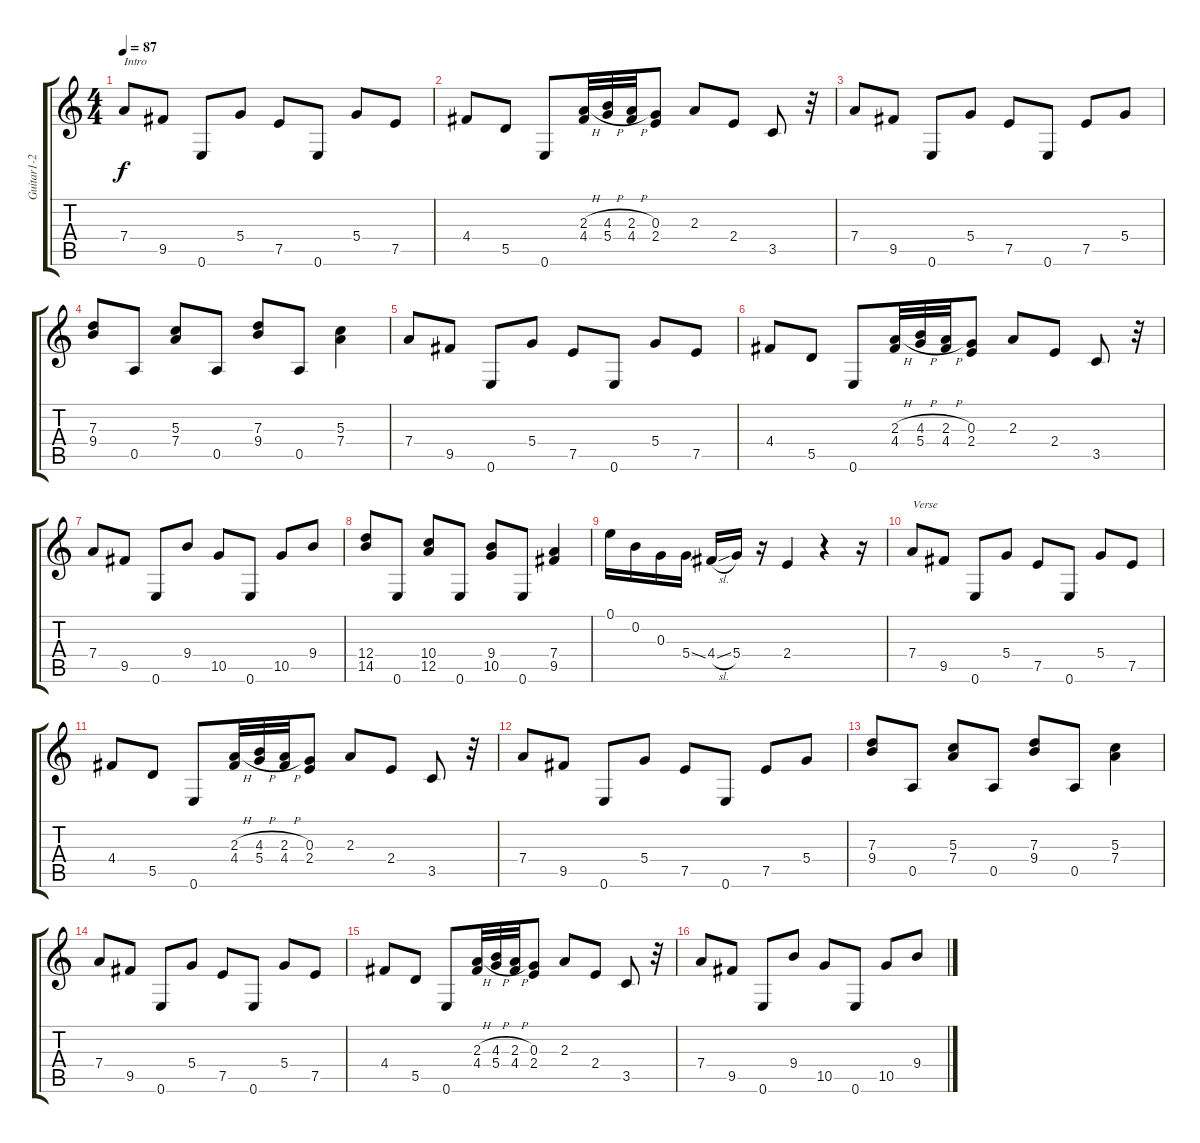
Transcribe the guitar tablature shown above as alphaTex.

\track ("Guitar1-2" "Guitar1-2") {instrument acousticguitarsteel}
\staff {score tabs}
\tuning (E4 B3 G3 D3 A2 E2) {hide}
\ts (4 4)
\tempo 87
\clef g2
\ks c
7.4.8{txt "Intro" dy f instrument acousticguitarsteel} 9.5.8 0.6.8 5.4.8 7.5.8 0.6.8 5.4.8 7.5.8 |
4.4.8 5.5.8 0.6.8 (2.3{h} 4.4).32 (4.3{h} 5.4).32 (2.3{h} 4.4).32 (0.3 2.4).8 2.3.8 2.4.8 3.5.8 r.32 |
7.4.8 9.5.8 0.6.8 5.4.8 7.5.8 0.6.8 7.5.8 5.4.8 |
(7.3 9.4).8 0.5.8 (5.3 7.4).8 0.5.8 (7.3 9.4).8 0.5.8 (5.3 7.4).4 |
7.4.8 9.5.8 0.6.8 5.4.8 7.5.8 0.6.8 5.4.8 7.5.8 |
4.4.8 5.5.8 0.6.8 (2.3{h} 4.4).32 (4.3{h} 5.4).32 (2.3{h} 4.4).32 (0.3 2.4).8 2.3.8 2.4.8 3.5.8 r.32 |
7.4.8 9.5.8 0.6.8 9.4.8 10.5.8 0.6.8 10.5.8 9.4.8 |
(12.4 14.5).8 0.6.8 (10.4 12.5).8 0.6.8 (9.4 10.5).8 0.6.8 (7.4 9.5).4 |
0.1.16 0.2.16 0.3.16 5.4{ss}.16 4.4{sl}.16 5.4.16 r.16 2.4.4 r.4 r.16 |
7.4.8{txt "Verse"} 9.5.8 0.6.8 5.4.8 7.5.8 0.6.8 5.4.8 7.5.8 |
4.4.8 5.5.8 0.6.8 (2.3{h} 4.4).32 (4.3{h} 5.4).32 (2.3{h} 4.4).32 (0.3 2.4).8 2.3.8 2.4.8 3.5.8 r.32 |
7.4.8 9.5.8 0.6.8 5.4.8 7.5.8 0.6.8 7.5.8 5.4.8 |
(7.3 9.4).8 0.5.8 (5.3 7.4).8 0.5.8 (7.3 9.4).8 0.5.8 (5.3 7.4).4 |
7.4.8 9.5.8 0.6.8 5.4.8 7.5.8 0.6.8 5.4.8 7.5.8 |
4.4.8 5.5.8 0.6.8 (2.3{h} 4.4).32 (4.3{h} 5.4).32 (2.3{h} 4.4).32 (0.3 2.4).8 2.3.8 2.4.8 3.5.8 r.32 |
7.4.8 9.5.8 0.6.8 9.4.8 10.5.8 0.6.8 10.5.8 9.4.8
